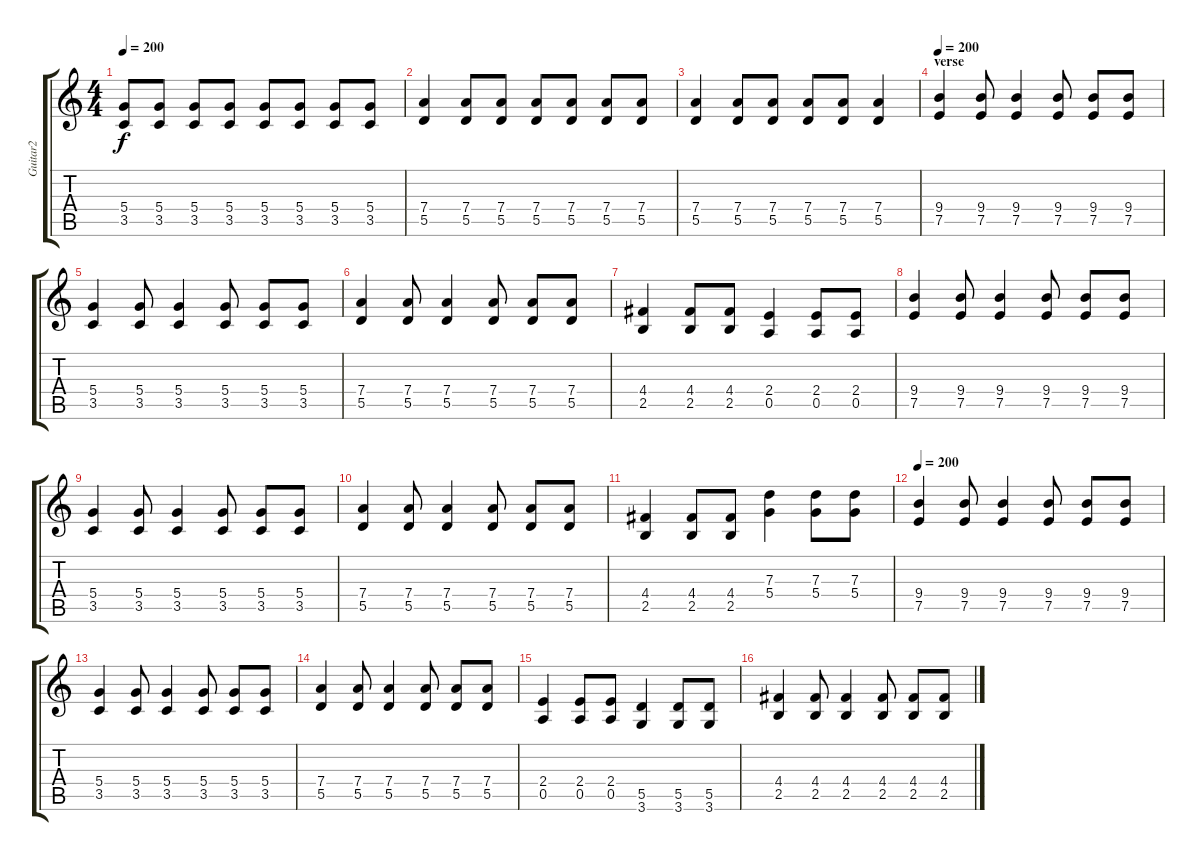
\track ("Guitar2" "Guitar2") {instrument acousticguitarnylon}
\staff {score tabs}
\tuning (E4 B3 G3 D3 A2 E2) {hide}
\ts (4 4)
\tempo 200
\clef g2
\ks c
(5.4 3.5).8{dy f} (5.4 3.5).8 (5.4 3.5).8 (5.4 3.5).8 (5.4 3.5).8 (5.4 3.5).8 (5.4 3.5).8 (5.4 3.5).8 |
(7.4 5.5).4 (7.4 5.5).8 (7.4 5.5).8 (7.4 5.5).8 (7.4 5.5).8 (7.4 5.5).8 (7.4 5.5).8 |
(7.4 5.5).4 (7.4 5.5).8 (7.4 5.5).8 (7.4 5.5).8 (7.4 5.5).8 (7.4 5.5).4 |
\section ("" "verse")
\tempo 200
(9.4 7.5).4{volume 11 instrument overdrivenguitar} (9.4 7.5).8 (9.4 7.5).4 (9.4 7.5).8 (9.4 7.5).8 (9.4 7.5).8 |
(5.4 3.5).4 (5.4 3.5).8 (5.4 3.5).4 (5.4 3.5).8 (5.4 3.5).8 (5.4 3.5).8 |
(7.4 5.5).4 (7.4 5.5).8 (7.4 5.5).4 (7.4 5.5).8 (7.4 5.5).8 (7.4 5.5).8 |
(4.4 2.5).4 (4.4 2.5).8 (4.4 2.5).8 (2.4 0.5).4 (2.4 0.5).8 (2.4 0.5).8 |
(9.4 7.5).4 (9.4 7.5).8 (9.4 7.5).4 (9.4 7.5).8 (9.4 7.5).8 (9.4 7.5).8 |
(5.4 3.5).4 (5.4 3.5).8 (5.4 3.5).4 (5.4 3.5).8 (5.4 3.5).8 (5.4 3.5).8 |
(7.4 5.5).4 (7.4 5.5).8 (7.4 5.5).4 (7.4 5.5).8 (7.4 5.5).8 (7.4 5.5).8 |
(4.4 2.5).4 (4.4 2.5).8 (4.4 2.5).8 (7.3 5.4).4 (7.3 5.4).8 (7.3 5.4).8 |
\tempo 200
(9.4 7.5).4{volume 11 instrument overdrivenguitar} (9.4 7.5).8 (9.4 7.5).4 (9.4 7.5).8 (9.4 7.5).8 (9.4 7.5).8 |
(5.4 3.5).4 (5.4 3.5).8 (5.4 3.5).4 (5.4 3.5).8 (5.4 3.5).8 (5.4 3.5).8 |
(7.4 5.5).4 (7.4 5.5).8 (7.4 5.5).4 (7.4 5.5).8 (7.4 5.5).8 (7.4 5.5).8 |
(2.4 0.5).4 (2.4 0.5).8 (2.4 0.5).8 (5.5 3.6).4 (5.5 3.6).8 (5.5 3.6).8 |
(4.4 2.5).4 (4.4 2.5).8 (4.4 2.5).4 (4.4 2.5).8 (4.4 2.5).8 (4.4 2.5).8
